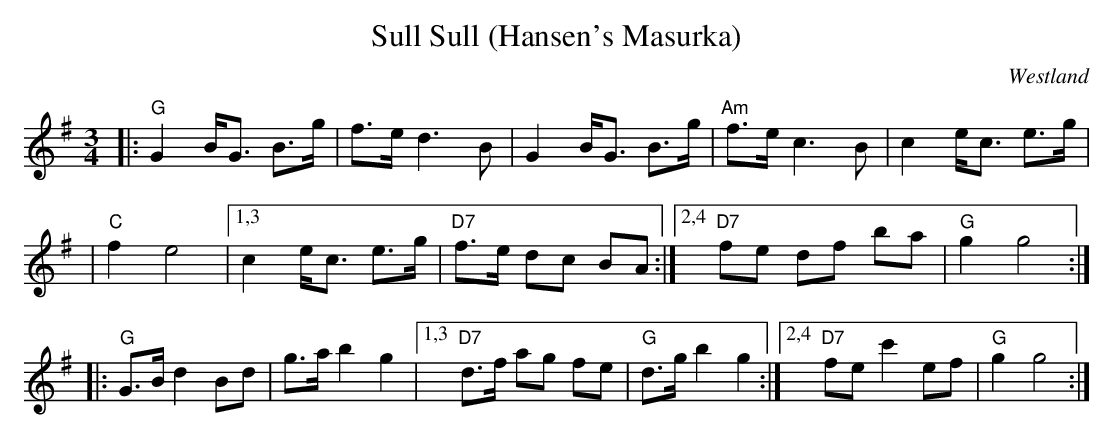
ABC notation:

X:1
T: Sull Sull (Hansen's Masurka)
O: Westland
M: 3/4
L: 1/8
K: G
|: "G"G2 B<G B>g | f>e d3 B | G2 B<G B>g | "Am"f>e c3 B | c2 e<c e>g |
| "C"f2 e4 |1,3 c2 e<c e>g | "D7"f>e dc BA :|2,4 "D7"fe df ba | "G"g2 g4 :|
|: "G"G>B d2 Bd | g>a b2 g2 |1,3 "D7"d>f ag fe | "G"d>g b2 g2 :|2,4 "D7"fe c'2 ef | "G"g2 g4 :|
